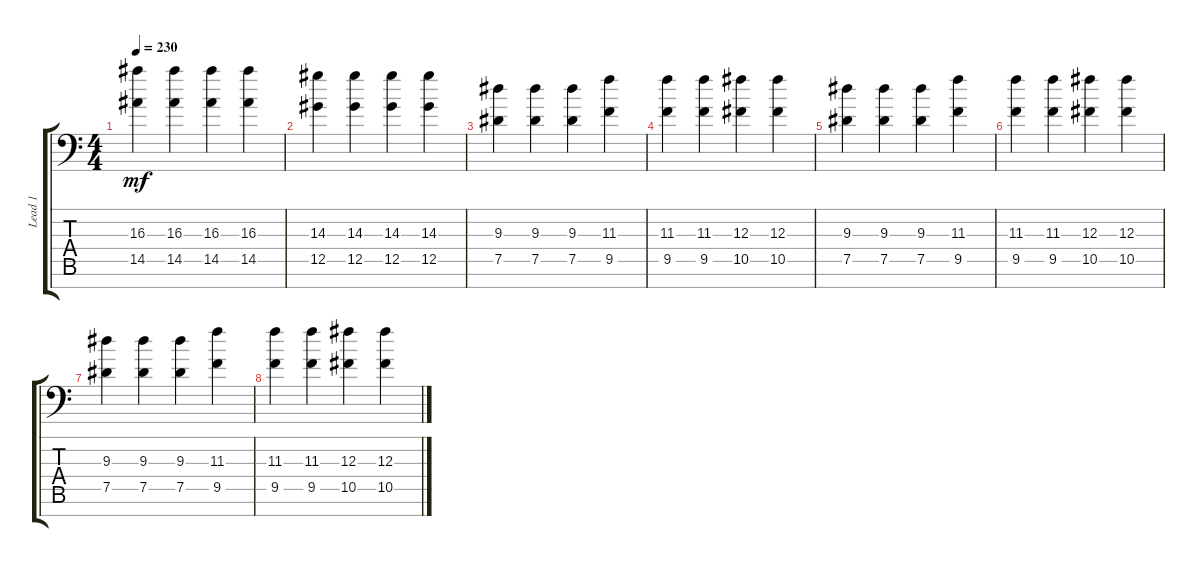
\track ("Lead 1" "Lead 1") {instrument distortionguitar}
\staff {score tabs}
\tuning (Eb4 Bb3 Gb3 Db3 Ab2 Eb2 Bb1) {hide}
\ts (4 4)
\tempo 230
\clef f4
\ks c
(16.3 14.5).4{dy mf} (16.3 14.5).4 (16.3 14.5).4 (16.3 14.5).4 |
(14.3 12.5).4 (14.3 12.5).4 (14.3 12.5).4 (14.3 12.5).4 |
(9.3 7.5).4 (9.3 7.5).4 (9.3 7.5).4 (11.3 9.5).4 |
(11.3 9.5).4 (11.3 9.5).4 (12.3 10.5).4 (12.3 10.5).4 |
(9.3 7.5).4 (9.3 7.5).4 (9.3 7.5).4 (11.3 9.5).4 |
(11.3 9.5).4 (11.3 9.5).4 (12.3 10.5).4 (12.3 10.5).4 |
(9.3 7.5).4 (9.3 7.5).4 (9.3 7.5).4 (11.3 9.5).4 |
(11.3 9.5).4 (11.3 9.5).4 (12.3 10.5).4 (12.3 10.5).4
